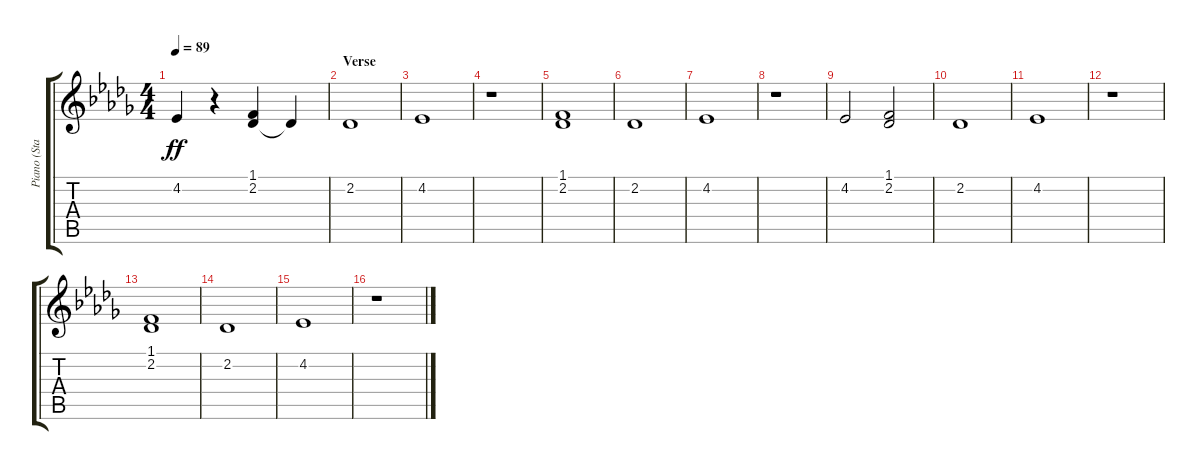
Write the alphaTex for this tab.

\track ("Piano (Staff 1)" "Piano (Sta") {instrument electricpiano1}
\staff {score tabs}
\tuning (E4 B3 G3 D3 A2 E2) {hide}
\ts (4 4)
\tempo 89
\clef g2
\ks bbminor
4.2.4{dy ff} r.4 (1.1 2.2).4 2.2{t}.4 |
\section ("" "Verse")
2.2.1 |
4.2.1 |
r.1 |
(1.1 2.2).1 |
2.2.1 |
4.2.1 |
r.1 |
4.2.2 (1.1 2.2).2 |
2.2.1 |
4.2.1 |
r.1 |
(1.1 2.2).1 |
2.2.1 |
4.2.1 |
r.1
